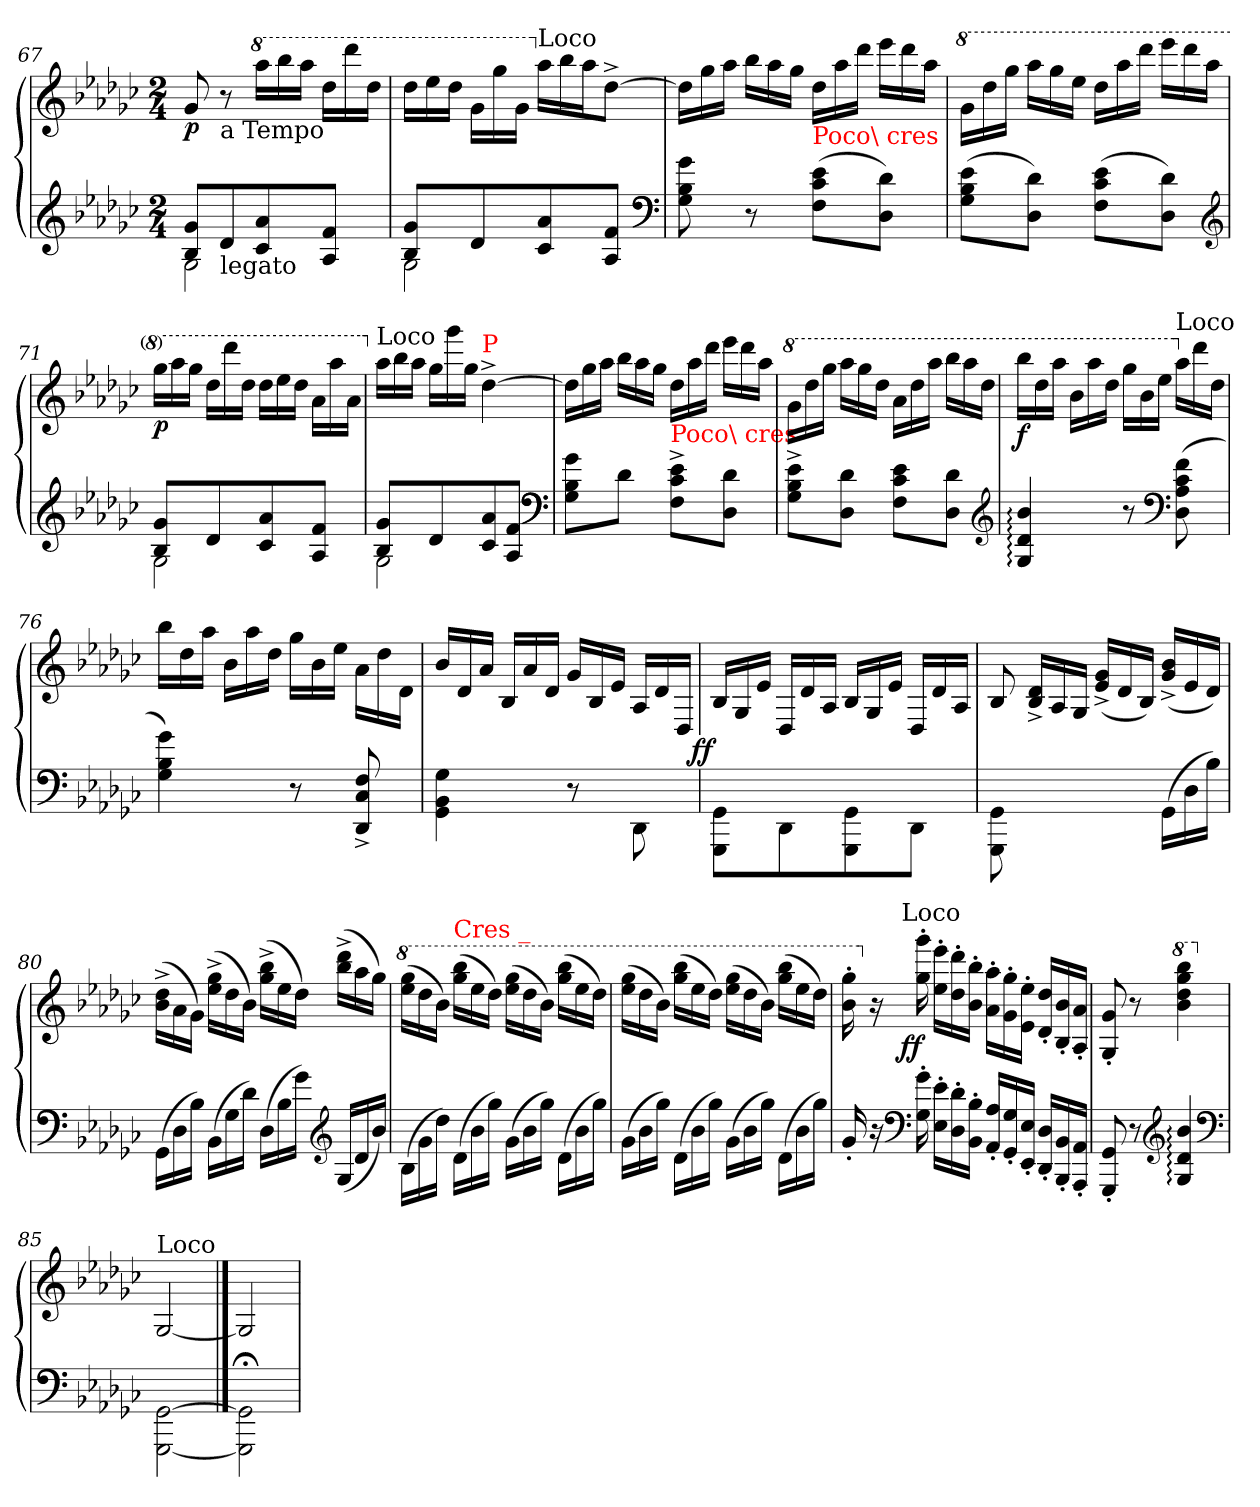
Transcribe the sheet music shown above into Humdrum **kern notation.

**kern	**kern	**dynam
*part1	*part1	*part1
*staff2	*staff1	*staff1/2
*clefG2	*clefG2	*
*k[b-e-a-d-g-c-]	*k[b-e-a-d-g-c-]	*
*G-:	*G-:	*
*M2/4	*M2/4	*
=67	=67	=67
*^	*	*
!	!	!	!LO:DY:b
8g- 8B-L	2G-	8g-	p
!	!	!LO:TX:b:t=a Tempo	!
!LO:TX:b:t=legato	!	!	!
8d-	.	8r	.
*	*	*8va	*
*	*	*Xtuplet	*
8a- 8c-	.	24aaa-LL	.
.	.	24bbb-	.
.	.	24aaa-JJ	.
8f 8A-J	.	24ddd-LL	.
.	.	24dddd-	.
.	.	24ddd-JJ	.
=68	=68	=68	=68
8g- 8B-L	2G-	24ddd-LL	.
.	.	24eee-	.
.	.	24ddd-JJ	.
8d-	.	24gg-LL	.
.	.	24ggg-	.
.	.	24gg-JJ	.
*	*	*X8va	*
!	!	!LO:TX:a:t=Loco	!
8a- 8c-	.	24aa-LL	.
.	.	24bb-	.
.	.	24aa-J	.
8f 8A-J	.	[8dd-^J	.
*v	*v	*	*
*clefF4	*	*
=69	=69	=69
8g- 8B- 8G-	24dd-LL]	.
.	24gg-	.
.	24aa-JJ	.
8r	24bb-LL	.
.	24aa-	.
.	24gg-JJ	.
!	!LO:TX:b:color=red:t=Poco\ cres	!
(8e- 8c- 8FL	24dd-LL	.
.	24aa-	.
.	24ddd-JJ	.
8d- 8D-J)	24eee-LL	.
.	24ddd-	.
.	24aa-JJ	.
=70	=70	=70
*	*8va	*
(8e- 8B- 8G-L	24gg-LL	.
.	24ddd-	.
.	24ggg-JJ	.
8d- 8D-J)	24aaa-LL	.
.	24ggg-	.
.	24eee-JJ	.
(8e- 8c- 8FL	24ddd-LL	.
.	24aaa-	.
.	24dddd-JJ	.
8d- 8D-J)	24eeee-LL	.
.	24dddd-	.
.	24aaa-JJ	.
*clefG2	*	*
=71	=71	=71
*^	*	*
!	!	!	!LO:DY:b
8g- 8B-L	2G-	24ggg-LL	p
.	.	24aaa-	.
.	.	24ggg-JJ	.
8d-	.	24ddd-LL	.
.	.	24dddd-	.
.	.	24ddd-JJ	.
8a- 8c-	.	24ddd-LL	.
.	.	24eee-	.
.	.	24ddd-JJ	.
8f 8A-J	.	24aa-LL	.
.	.	24aaa-	.
.	.	24aa-JJ	.
=72	=72	=72	=72
*	*	*X8va	*
!	!	!LO:TX:a:t=Loco	!
8g- 8B-L	2G-	24aa-LL	.
.	.	24bb-	.
.	.	24aa-JJ	.
8d-	.	24gg-LL	.
.	.	24ggg-	.
.	.	24gg-JJ	.
!	!	!LO:TX:a:color=red:t=P	!
8a- 8c-	.	[4dd-^	.
8f 8A-J	.	.	.
*v	*v	*	*
*clefF4	*	*
=73	=73	=73
8g- 8B- 8G-L	24dd-LL]	.
.	24gg-	.
.	24aa-JJ	.
8d-J	24bb-LL	.
.	24aa-	.
.	24gg-JJ	.
!	!LO:TX:b:color=red:t=Poco\ cres	!
8e-^< 8c-^< 8F^<L	24dd-LL	.
.	24aa-	.
.	24ddd-JJ	.
8d- 8D-J	24eee-LL	.
.	24ddd-	.
.	24aa-JJ	.
=74	=74	=74
*	*8va	*
8e-^< 8B-^< 8G-^<L	24gg-LL	.
.	24ddd-	.
.	24ggg-JJ	.
8d- 8D-J	24aaa-LL	.
.	24ggg-	.
.	24ddd-JJ	.
8e- 8c- 8FL	24aa-LL	.
.	24ddd-	.
.	24aaa-JJ	.
8d- 8D-J	24bbb-LL	.
.	24aaa-	.
.	24ddd-JJ	.
*clefG2	*	*
=75	=75	=75
!	!	!LO:DY:b
4b-: 4d-: 4G-:	24bbb-LL	f
.	24ddd-	.
.	24aaa-JJ	.
.	24bb-LL	.
.	24aaa-	.
.	24ddd-JJ	.
8r	24ggg-LL	.
.	24bb-	.
.	24eee-JJ	.
*clefF4	*	*
*	*X8va	*
!	!LO:TX:a:t=Loco	!
(8f 8c- 8A- 8D-	24aa-LL	.
.	24ddd-	.
.	24dd-JJ	.
=76	=76	=76
4g- 4B- 4G-)	24bb-LL	.
.	24dd-	.
.	24aa-JJ	.
.	24b-LL	.
.	24aa-	.
.	24dd-JJ	.
8r	24gg-LL	.
.	24b-	.
.	24ee-JJ	.
8F^ 8C-^ 8DD-^	24a-\LL	.
.	24dd-	.
.	24d-JJ	.
=77	=77	=77
4G-\ 4BB-\ 4GG-\	24b-LL	.
.	24d-	.
.	24a-JJ	.
.	24B-LL	.
.	24a-	.
.	24d-JJ	.
8r	24g-LL	.
.	24B-	.
.	24e-JJ	.
8DD-\	24A-/LL	.
.	24d-	.
.	24D-/JJ	.
=78	=78	=78
!	!	!LO:DY:b:rj
8GG-\ 8GGG-\L	24B-/LL	ff
.	24G-/	.
.	24e-JJ	.
8DD-\	24D-/LL	.
.	24d-	.
.	24A-/JJ	.
8GG-\ 8GGG-\	24B-/LL	.
.	24G-/	.
.	24e-JJ	.
8DD-\J	24D-/LL	.
.	24d-	.
.	24A-/JJ	.
=79	=79	=79
8GG-\ 8GGG-\	8B-/	.
8ryy	24d-^>/ 24B-^>/LL	.
.	24A-/	.
.	24G-/JJ	.
8ryy	(<24g-^> 24e-^>LL	.
.	24d-	.
.	24B-JJ)	.
*Xtuplet	*	*
(24GG-LL	(24b-^> 24g-^>LL	.
24D-	24e-	.
24B-JJ)	24d-JJ)	.
=80	=80	=80
(>24GG-LL	(24dd-^<\ 24b-^<\LL	.
24D-	24a-	.
24B-JJ)	24g-JJ)	.
(24BB-LL	(24gg-^< 24ee-^<LL	.
24G-	24dd-	.
24d-JJ)	24b-JJ)	.
(24D-LL	(24bb-^< 24gg-^<LL	.
24B-	24ee-	.
24g-JJ)	24dd-JJ)	.
*clefG2	*	*
(<24G-LL	(24ddd-^< 24bb-^<LL	.
24d-	24aa-	.
24b-JJ)	24gg-JJ)	.
=81	=81	=81
*	*8va	*
(24B-\LL	(24ggg- 24eee-LL	.
24g-	24ddd-	.
24dd-JJ)	24bb-JJ)	.
!	!LO:TX:a:color=red:t=Cres _	!
(24d-LL	(24bbb- 24ggg-LL	.
24b-	24eee-	.
24gg-JJ)	24ddd-JJ)	.
(24g-LL	(24ggg- 24eee-LL	.
24b-	24ddd-	.
24gg-JJ)	24bb-JJ)	.
(24d-LL	(24bbb- 24ggg-LL	.
24b-	24eee-	.
24gg-JJ)	24ddd-JJ)	.
=82	=82	=82
(24g-LL	(24ggg- 24eee-LL	.
24b-	24ddd-	.
24gg-JJ)	24bb-JJ)	.
(24d-LL	(24bbb- 24ggg-LL	.
24b-	24eee-	.
24gg-JJ)	24ddd-JJ)	.
(24g-LL	(24ggg- 24eee-LL	.
24b-	24ddd-	.
24gg-JJ)	24bb-JJ)	.
(24d-LL	(24bbb- 24ggg-LL	.
24b-	24eee-	.
24gg-JJ)	24ddd-JJ)	.
=83	=83	=83
24g-'	24ggg-' 24bb-'	.
*	*X8va	*
24r	24r	.
*clefF4	*	*
!	!LO:TX:a:t=Loco	!
!	!	!LO:DY:b
24g-' 24G-'	24ggg-' 24gg-'	ff
24e-' 24E-'LL	24eee-' 24ee-'LL	.
24d-' 24D-'	24ddd-' 24dd-'	.
24B-' 24BB-'JJ	24bb-' 24b-'JJ	.
24A-' 24AA-'LL	24aa-' 24a-'LL	.
24G-' 24GG-'	24gg-' 24g-'	.
24E-' 24EE-'JJ	24ee-' 24e-'JJ	.
24D-' 24DD-'LL	24dd-' 24d-'LL	.
24BB-' 24BBB-'	24b-' 24B-'	.
24AA-' 24AAA-'JJ	24a-' 24A-'JJ	.
=84	=84	=84
8GG-' 8GGG-'	8g-' 8G-'	.
8r	8r	.
*clefG2	*	*
*	*8va	*
4b-: 4d-: 4G-:	4bbb- 4ggg- 4ddd- 4bb-	.
*clefF4	*	*
=85	=85	=85
*	*X8va	*
!	!LO:TX:a:t=Loco	!
[2GG-\ [2GGG-\	[2G-/	.
==86	==86	==86
2GG-];\ 2GGG-];\	2G-/]	.
=	=	=
*-	*-	*-
